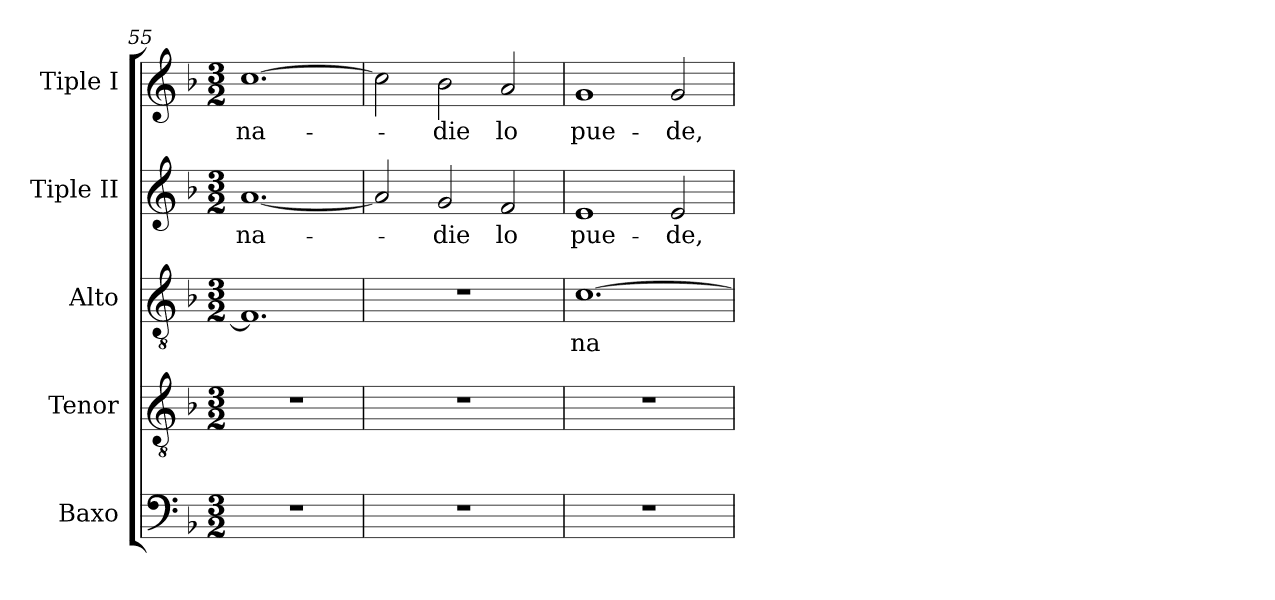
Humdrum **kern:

**kern	**kern	**kern	**text	**kern	**text	**kern	**text
*part5	*part4	*part3	*part3	*part2	*part2	*part1	*part1
*staff5	*staff4	*staff3	*staff3	*staff2	*staff2	*staff1	*staff1
*I"Baxo	*I"Tenor	*I"Alto	*	*I"Tiple II	*	*I"Tiple I	*
*I'B.	*I'T.	*I'A.	*	*I'II.	*	*I'I.	*
*clefF4	*clefGv2	*clefGv2	*	*clefG2	*	*clefG2	*
*	*ITrd7c12	*ITrd7c12	*	*	*	*	*
*k[b-]	*k[b-]	*k[b-]	*	*k[b-]	*	*k[b-]	*
*F:	*F:	*F:	*	*F:	*	*F:	*
*M3/2	*M3/2	*M3/2	*	*M3/2	*	*M3/2	*
=55	=55	=55	=55	=55	=55	=55	=55
!LO:N:vis=1	!LO:N:vis=1	!	!	!	!LO:LY:b	!	!LO:LY:b
1.r	1.r	1.FF]	.	[<1.a	na-	[>1.cc	na-
=56	=56	=56	=56	=56	=56	=56	=56
!LO:N:vis=1	!LO:N:vis=1	!LO:N:vis=1	!	!	!	!	!
1.r	1.r	1.r	.	2a/]	.	2cc\]	.
!	!	!	!	!	!LO:LY:b	!	!LO:LY:b
.	.	.	.	2g/	-die	2b-\	-die
!	!	!	!	!	!LO:LY:b	!	!LO:LY:b
.	.	.	.	2f/	lo	2a/	lo
=57	=57	=57	=57	=57	=57	=57	=57
!LO:N:vis=1	!LO:N:vis=1	!	!LO:LY:b	!	!LO:LY:b	!	!LO:LY:b
1.r	1.r	[>1.C	na-	1e	pue-	1g	pue-
!	!	!	!	!	!LO:LY:b	!	!LO:LY:b
.	.	.	.	2e/	-de,	2g/	-de,
=	=	=	=	=	=	=	=
*-	*-	*-	*-	*-	*-	*-	*-
